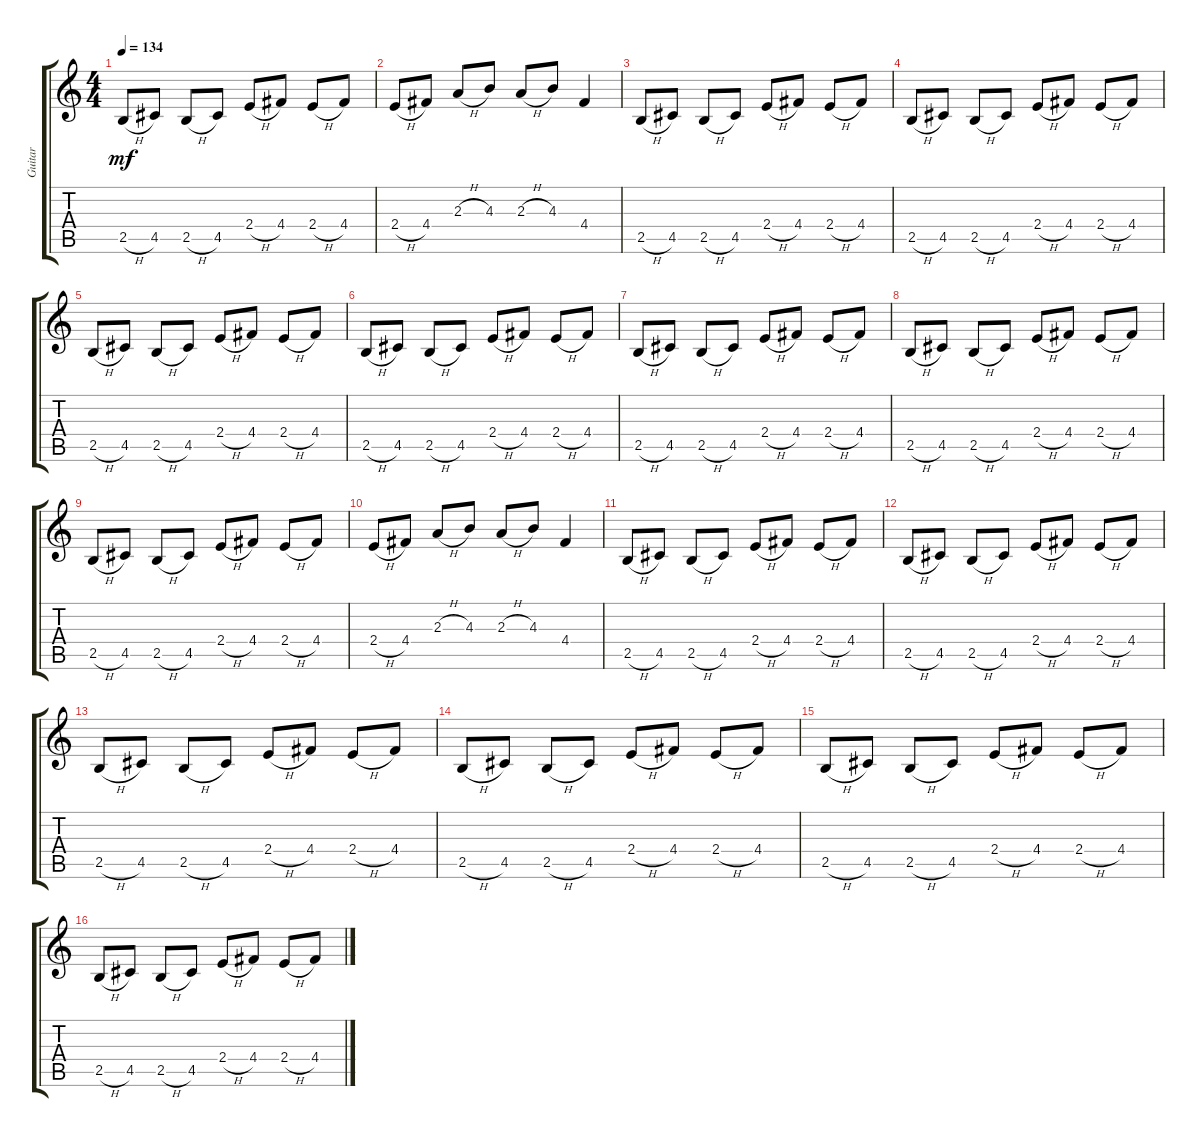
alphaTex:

\track ("Guitar" "Guitar") {instrument overdrivenguitar}
\staff {score tabs}
\tuning (E4 B3 G3 D3 A2 E2) {hide}
\ts (4 4)
\tempo 134
\clef g2
\ks c
2.5{h}.8{dy mf} 4.5.8 2.5{h}.8 4.5.8 2.4{h}.8 4.4.8 2.4{h}.8 4.4.8 |
2.4{h}.8 4.4.8 2.3{h}.8 4.3.8 2.3{h}.8 4.3.8 4.4.4 |
2.5{h}.8 4.5.8 2.5{h}.8 4.5.8 2.4{h}.8 4.4.8 2.4{h}.8 4.4.8 |
2.5{h}.8 4.5.8 2.5{h}.8 4.5.8 2.4{h}.8 4.4.8 2.4{h}.8 4.4.8 |
2.5{h}.8 4.5.8 2.5{h}.8 4.5.8 2.4{h}.8 4.4.8 2.4{h}.8 4.4.8 |
2.5{h}.8 4.5.8 2.5{h}.8 4.5.8 2.4{h}.8 4.4.8 2.4{h}.8 4.4.8 |
2.5{h}.8 4.5.8 2.5{h}.8 4.5.8 2.4{h}.8 4.4.8 2.4{h}.8 4.4.8 |
2.5{h}.8 4.5.8 2.5{h}.8 4.5.8 2.4{h}.8 4.4.8 2.4{h}.8 4.4.8 |
2.5{h}.8 4.5.8 2.5{h}.8 4.5.8 2.4{h}.8 4.4.8 2.4{h}.8 4.4.8 |
2.4{h}.8 4.4.8 2.3{h}.8 4.3.8 2.3{h}.8 4.3.8 4.4.4 |
2.5{h}.8 4.5.8 2.5{h}.8 4.5.8 2.4{h}.8 4.4.8 2.4{h}.8 4.4.8 |
2.5{h}.8 4.5.8 2.5{h}.8 4.5.8 2.4{h}.8 4.4.8 2.4{h}.8 4.4.8 |
2.5{h}.8 4.5.8 2.5{h}.8 4.5.8 2.4{h}.8 4.4.8 2.4{h}.8 4.4.8 |
2.5{h}.8 4.5.8 2.5{h}.8 4.5.8 2.4{h}.8 4.4.8 2.4{h}.8 4.4.8 |
2.5{h}.8 4.5.8 2.5{h}.8 4.5.8 2.4{h}.8 4.4.8 2.4{h}.8 4.4.8 |
2.5{h}.8 4.5.8 2.5{h}.8 4.5.8 2.4{h}.8 4.4.8 2.4{h}.8 4.4.8
